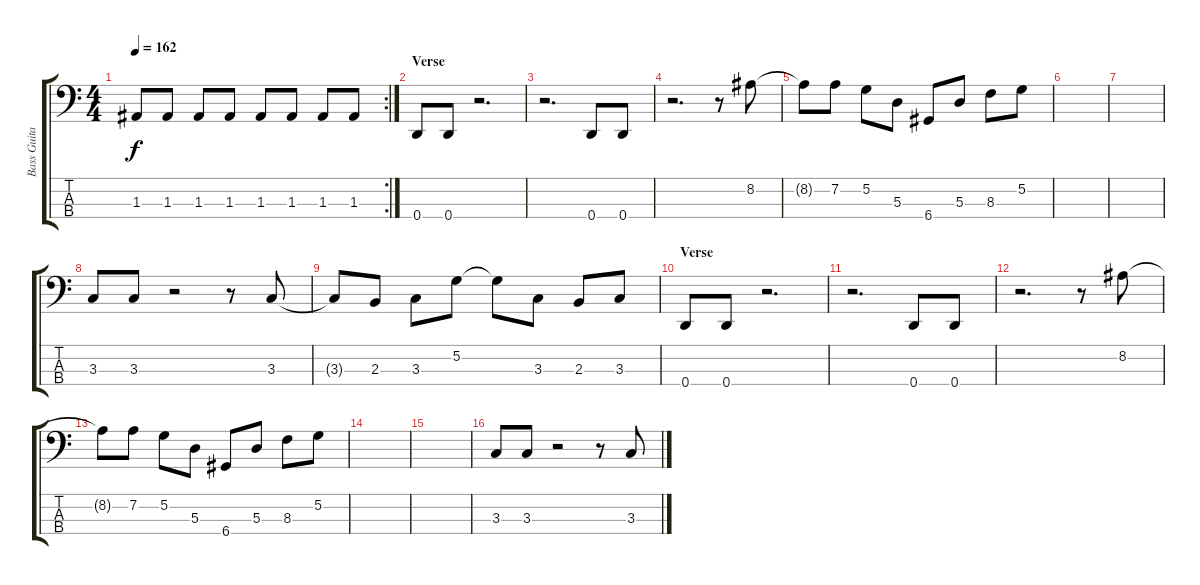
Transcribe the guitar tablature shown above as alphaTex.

\track ("Bass Guitar" "Bass Guita") {instrument electricbasspick}
\staff {score tabs}
\tuning (G2 D2 A1 D1) {hide}
\rc 2
\ts (4 4)
\tempo 162
\clef f4
\ks c
1.3{t}.8{dy f} 1.3.8 1.3.8 1.3.8 1.3.8 1.3.8 1.3.8 1.3.8 |
\section ("" "Verse")
0.4.8 0.4.8 r.2{d} |
r.2{d} 0.4.8 0.4.8 |
r.2{d} r.8 8.2.8 |
8.2{t}.8 7.2.8 5.2.8 5.3.8 6.4.8 5.3.8 8.3.8 5.2.8 |
|
|
3.3.8 3.3.8 r.2 r.8 3.3.8 |
3.3{t}.8 2.3.8 3.3.8 5.2.8 5.2{t}.8 3.3.8 2.3.8 3.3.8 |
\section ("" "Verse")
0.4.8 0.4.8 r.2{d} |
r.2{d} 0.4.8 0.4.8 |
r.2{d} r.8 8.2.8 |
8.2{t}.8 7.2.8 5.2.8 5.3.8 6.4.8 5.3.8 8.3.8 5.2.8 |
|
|
3.3.8 3.3.8 r.2 r.8 3.3.8
